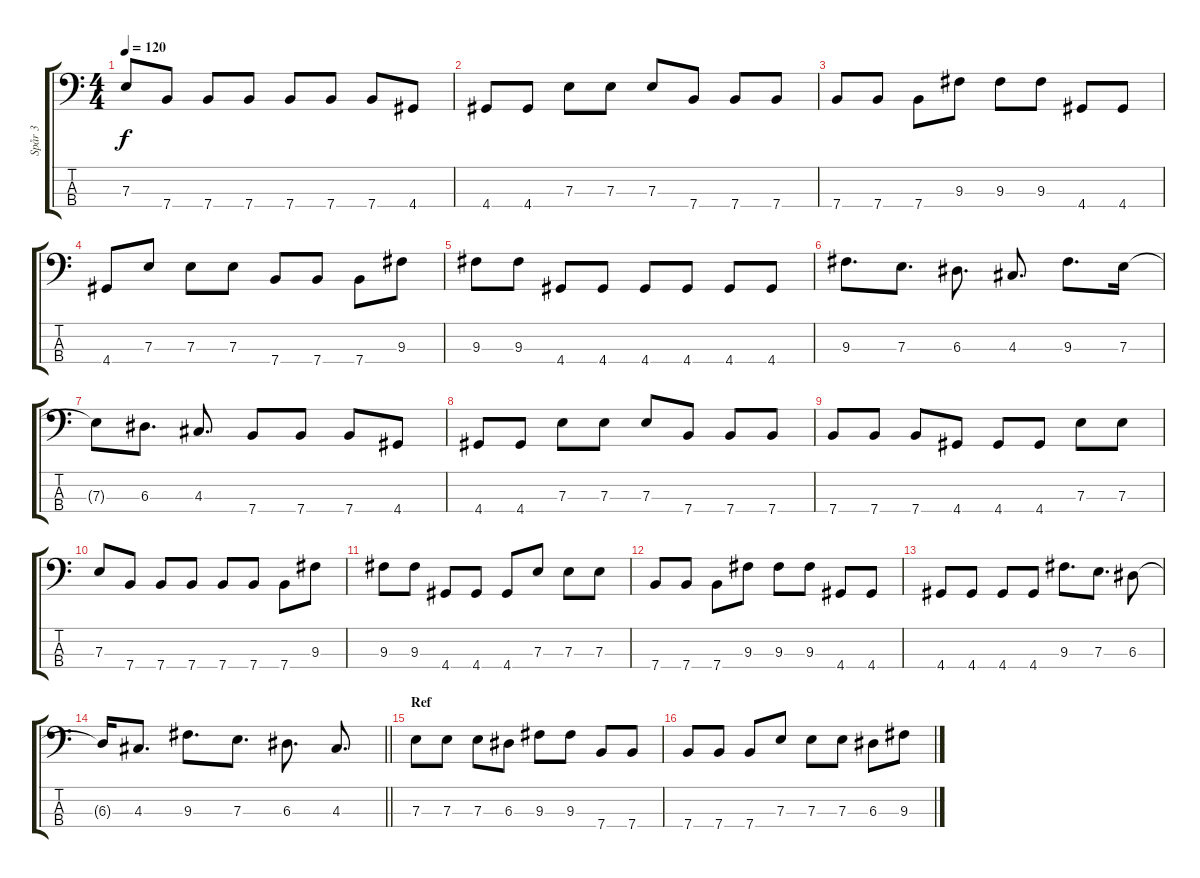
\track ("Spår 3" "Spår 3") {instrument electricbassfinger}
\staff {score tabs}
\tuning (G2 D2 A1 E1) {hide}
\ts (4 4)
\tempo 120
\clef f4
\ks c
7.3.8{dy f} 7.4.8 7.4.8 7.4.8 7.4.8 7.4.8 7.4.8 4.4.8 |
4.4.8 4.4.8 7.3.8 7.3.8 7.3.8 7.4.8 7.4.8 7.4.8 |
7.4.8 7.4.8 7.4.8 9.3.8 9.3.8 9.3.8 4.4.8 4.4.8 |
4.4.8 7.3.8 7.3.8 7.3.8 7.4.8 7.4.8 7.4.8 9.3.8 |
9.3.8 9.3.8 4.4.8 4.4.8 4.4.8 4.4.8 4.4.8 4.4.8 |
9.3.8{d} 7.3.8{d} 6.3.8{d} 4.3.8{d} 9.3.8{d} 7.3.16 |
7.3{t}.8 6.3.8{d} 4.3.8{d} 7.4.8 7.4.8 7.4.8 4.4.8 |
4.4.8 4.4.8 7.3.8 7.3.8 7.3.8 7.4.8 7.4.8 7.4.8 |
7.4.8 7.4.8 7.4.8 4.4.8 4.4.8 4.4.8 7.3.8 7.3.8 |
7.3.8 7.4.8 7.4.8 7.4.8 7.4.8 7.4.8 7.4.8 9.3.8 |
9.3.8 9.3.8 4.4.8 4.4.8 4.4.8 7.3.8 7.3.8 7.3.8 |
7.4.8 7.4.8 7.4.8 9.3.8 9.3.8 9.3.8 4.4.8 4.4.8 |
4.4.8 4.4.8 4.4.8 4.4.8 9.3.8{d} 7.3.8{d} 6.3.8 |
\barLineRight lightlight
6.3{t}.16 4.3.8{d} 9.3.8{d} 7.3.8{d} 6.3.8{d} 4.3.8{d} |
\section ("" "Ref")
7.3.8 7.3.8 7.3.8 6.3.8 9.3.8 9.3.8 7.4.8 7.4.8 |
7.4.8 7.4.8 7.4.8 7.3.8 7.3.8 7.3.8 6.3.8 9.3.8
